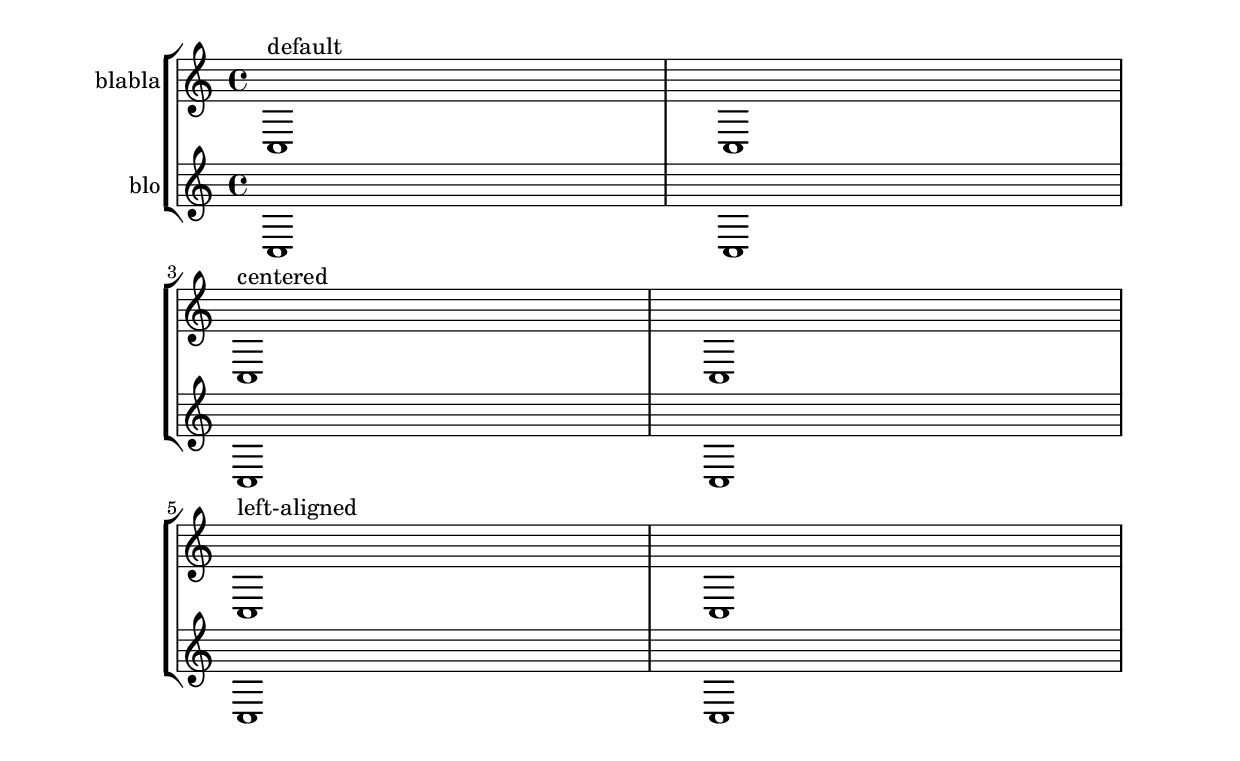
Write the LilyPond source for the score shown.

%% Do not edit this file; it is auto-generated from LSR http://lsr.dsi.unimi.it
%% This file is in the public domain.
\version "2.11.38"

\header {
  lsrtags = "text, paper-and-layout, titles"
 texidoc = "
Instrument names are generally printed at the left side of the staves.
To align the names of several different intruments, you can put them in
a \\markup block and use one of the following possibilites:


* 
    Right-aligned instrument names: this is LilyPond's default behavior
  
* 
    Center-aligned instrument names: with the \\hcenter-in #n syntax, you
    can place the instrument names inside a padded box (n being the width
    of the box)
  
* 
    Left-aligned instrument names: you have to print the names on top of an
    empty box, using the \\combine command
    with a \\hspace #n object.
  

" }
% begin verbatim
\paper{ 
  indent = #0 
  left-margin = #30
  line-width = #160
}

\new StaffGroup \relative
<<
  \new Staff {
    \set Staff.instrumentName = "blabla"
    c1^"default" c1 \break 
    \set Staff.instrumentName = \markup { \hcenter-in #10 "blabla" }
    c1^"centered" c1 \break 
    \set Staff.instrumentName = \markup {\combine \hspace #8 "blabla" }
    c1^"left-aligned" c1 
    
  } 
  \new Staff {
    \set Staff.instrumentName = "blo"
    c1 c1 \break 
    \set Staff.instrumentName = \markup { \hcenter-in #10 "blo" }
    c1 c1 \break 
    \set Staff.instrumentName = \markup {\combine \hspace #8 "blo" }
    c1 c1 
  } 
  
>>
